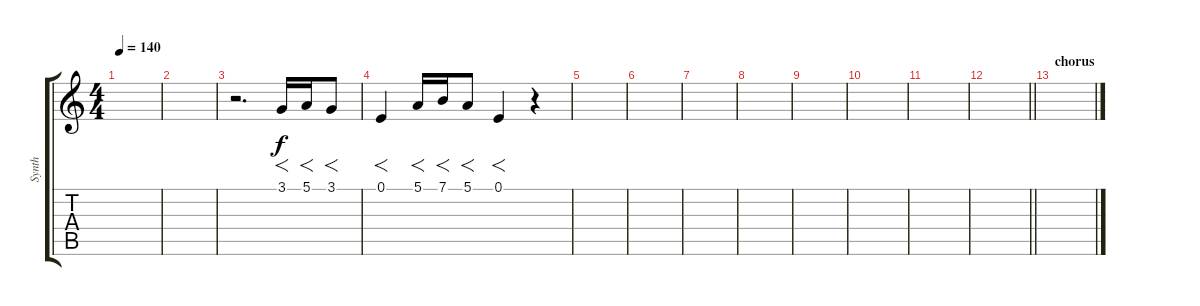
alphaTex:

\track ("Synth" "Synth") {instrument lead3calliope}
\staff {score tabs}
\tuning (E4 B3 G3 D3 A2 E2) {hide}
\ts (4 4)
\tempo 140
\clef g2
\ks c
|
|
r.2{d} 3.1.16{f} 5.1.16{f} 3.1.8{f} |
0.1.4{f} 5.1.16{f} 7.1.16{f} 5.1.8{f} 0.1.4{f} r.4 |
|
|
|
|
|
|
|
\barLineRight lightlight
|
\section ("" "chorus")
